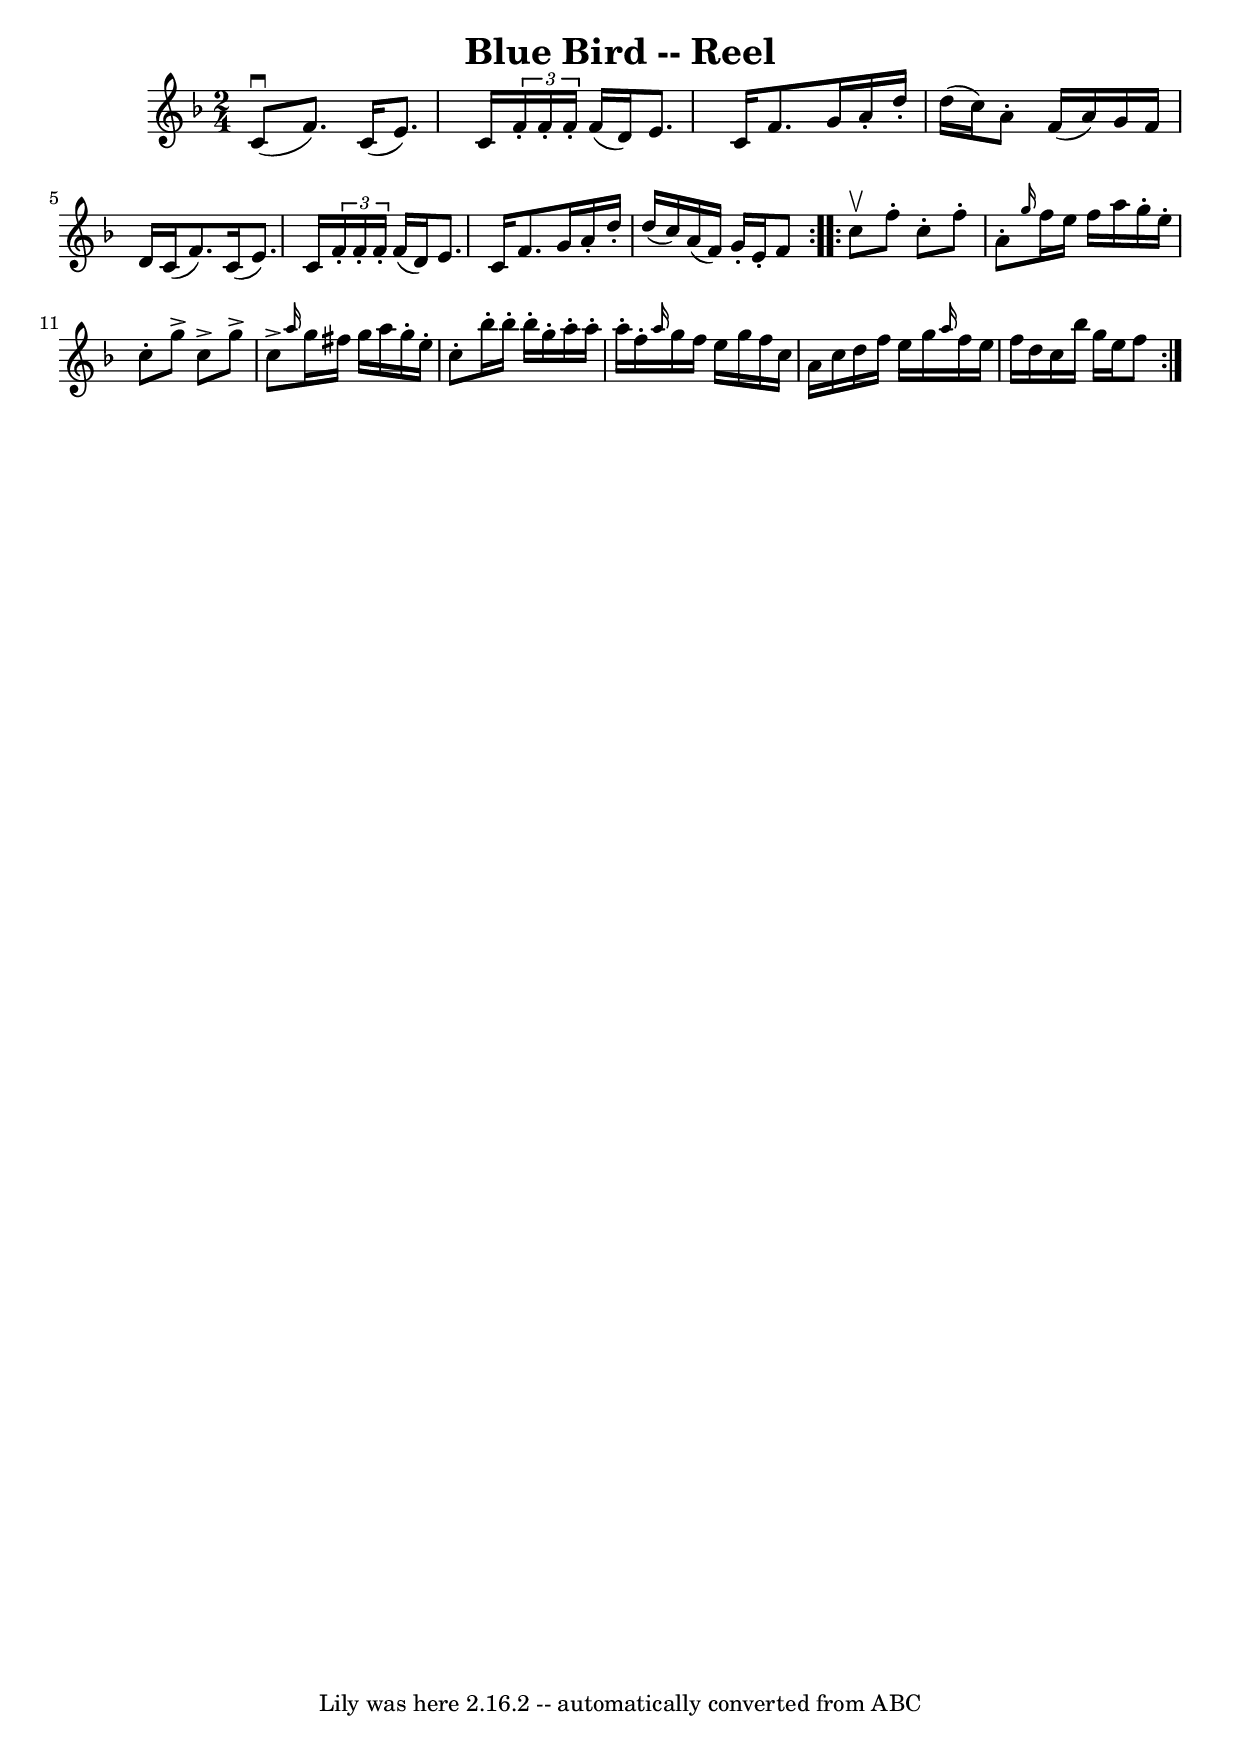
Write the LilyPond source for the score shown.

\version "2.16.2"
\include "Mammoth.ily"
\header {
  %% book = "Ryan's Mammoth Collection"
  crossRefNumber = "1"
  footnotes = "\\\\178\\\\The book has the triplets written as demisemiquavers."
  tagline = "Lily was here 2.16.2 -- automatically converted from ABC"
  title = "Blue Bird -- Reel"

}
voicedefault =  {



  \repeat volta 2 {

    \time 2/4 
    \key f \major
    c'8^\downbow(|
    f'8.) c'16 (e'8.  -) c'16    |
    \times 2/3 { f'16 -. f'16 -. f'16 -. 
	       } f'16 (
    d'16) e'8. c'16    |
    f'8. g'16 a'16 -. d''16 -.   
    d''16 (c''16)   |
    a'8 -. f'16 (a'16) g'16 f'16    
    d'16 c'16 (|
    f'8.) c'16 (e'8.) c'16    |
    
    \times 2/3 { f'16 -. f'16 -. f'16 -. 
	       } f'16 (d'16) e'8. c'16 
    |
    f'8. g'16 a'16 -. d''16 -. d''16 (c''16)   
    |
    a'16 (f'16) g'16 -. e'16 -. f'8    
  } 
  \repeat volta 2 {
    
    c''8^\upbow |
    f''8 -. c''8 -. f''8 -. a'8 -.   |
    
    \grace { g''16  
	   } f''16 e''16 f''16 a''16 g''16 -. e''16 -.  
    c''8 -.   |
    g''8^\accent c''8^\accent g''8^\accent c''8^\accent   |
    \grace { a''16  
	   } g''16 fis''16 g''16 a''16   
    g''16 -. e''16 -. c''8 -.   |
    bes''16 -. bes''16 -. bes''16 -. g''16 -. a''16 -. a''16 -. a''16 -. f''16 -.   |
    \grace {   
      a''16  
    } g''16 f''16 e''16 g''16 f''16 c''16 a'16 c''16 
    |
    d''16 f''16 e''16 g''16  \grace { a''16  
				    } f''16    
    e''16 f''16 d''16    |
    c''16 bes''16 g''16 e''16    
    f''8    
  }   

}

\score{
  <<

    \context Staff="default"
    {
      \voicedefault 
      
    }

  >>
  \layout {
    
  }
  \midi {
  }

}
